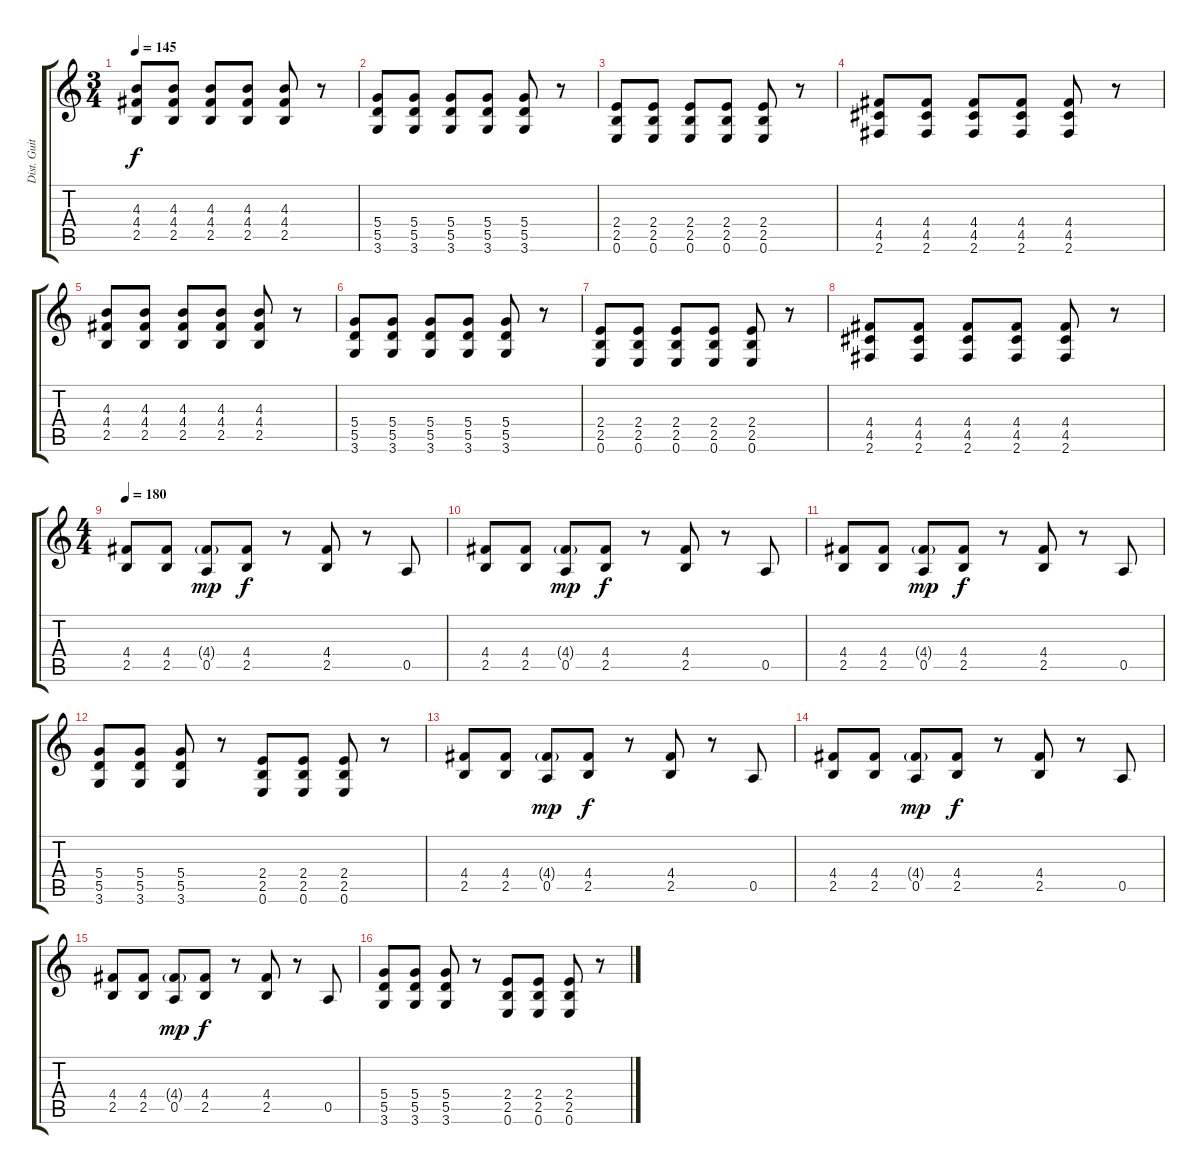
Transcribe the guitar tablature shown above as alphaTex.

\track ("Dist. Guitar 1" "Dist. Guit") {instrument distortionguitar}
\staff {score tabs}
\tuning (E4 B3 G3 D3 A2 E2) {hide}
\ts (3 4)
\tempo 145
\clef g2
\ks c
(4.3 4.4 2.5).8{dy f} (4.3 4.4 2.5).8 (4.3 4.4 2.5).8 (4.3 4.4 2.5).8 (4.3 4.4 2.5).8 r.8 |
(5.4 5.5 3.6).8 (5.4 5.5 3.6).8 (5.4 5.5 3.6).8 (5.4 5.5 3.6).8 (5.4 5.5 3.6).8 r.8 |
(2.4 2.5 0.6).8 (2.4 2.5 0.6).8 (2.4 2.5 0.6).8 (2.4 2.5 0.6).8 (2.4 2.5 0.6).8 r.8 |
(4.4 4.5 2.6).8 (4.4 4.5 2.6).8 (4.4 4.5 2.6).8 (4.4 4.5 2.6).8 (4.4 4.5 2.6).8 r.8 |
(4.3 4.4 2.5).8 (4.3 4.4 2.5).8 (4.3 4.4 2.5).8 (4.3 4.4 2.5).8 (4.3 4.4 2.5).8 r.8 |
(5.4 5.5 3.6).8 (5.4 5.5 3.6).8 (5.4 5.5 3.6).8 (5.4 5.5 3.6).8 (5.4 5.5 3.6).8 r.8 |
(2.4 2.5 0.6).8 (2.4 2.5 0.6).8 (2.4 2.5 0.6).8 (2.4 2.5 0.6).8 (2.4 2.5 0.6).8 r.8 |
(4.4 4.5 2.6).8 (4.4 4.5 2.6).8 (4.4 4.5 2.6).8 (4.4 4.5 2.6).8 (4.4 4.5 2.6).8 r.8 |
\ts (4 4)
\tempo 180
(4.4 2.5).8{volume 8} (4.4 2.5).8 (4.4{g} 0.5).8{dy mp} (4.4 2.5).8{dy f} r.8 (4.4 2.5).8 r.8 0.5.8 |
(4.4 2.5).8 (4.4 2.5).8 (4.4{g} 0.5).8{dy mp} (4.4 2.5).8{dy f} r.8 (4.4 2.5).8 r.8 0.5.8 |
(4.4 2.5).8 (4.4 2.5).8 (4.4{g} 0.5).8{dy mp} (4.4 2.5).8{dy f} r.8 (4.4 2.5).8 r.8 0.5.8 |
(5.4 5.5 3.6).8 (5.4 5.5 3.6).8 (5.4 5.5 3.6).8 r.8 (2.4 2.5 0.6).8 (2.4 2.5 0.6).8 (2.4 2.5 0.6).8 r.8 |
(4.4 2.5).8 (4.4 2.5).8 (4.4{g} 0.5).8{dy mp} (4.4 2.5).8{dy f} r.8 (4.4 2.5).8 r.8 0.5.8 |
(4.4 2.5).8 (4.4 2.5).8 (4.4{g} 0.5).8{dy mp} (4.4 2.5).8{dy f} r.8 (4.4 2.5).8 r.8 0.5.8 |
(4.4 2.5).8 (4.4 2.5).8 (4.4{g} 0.5).8{dy mp} (4.4 2.5).8{dy f} r.8 (4.4 2.5).8 r.8 0.5.8 |
(5.4 5.5 3.6).8 (5.4 5.5 3.6).8 (5.4 5.5 3.6).8 r.8 (2.4 2.5 0.6).8 (2.4 2.5 0.6).8 (2.4 2.5 0.6).8 r.8
